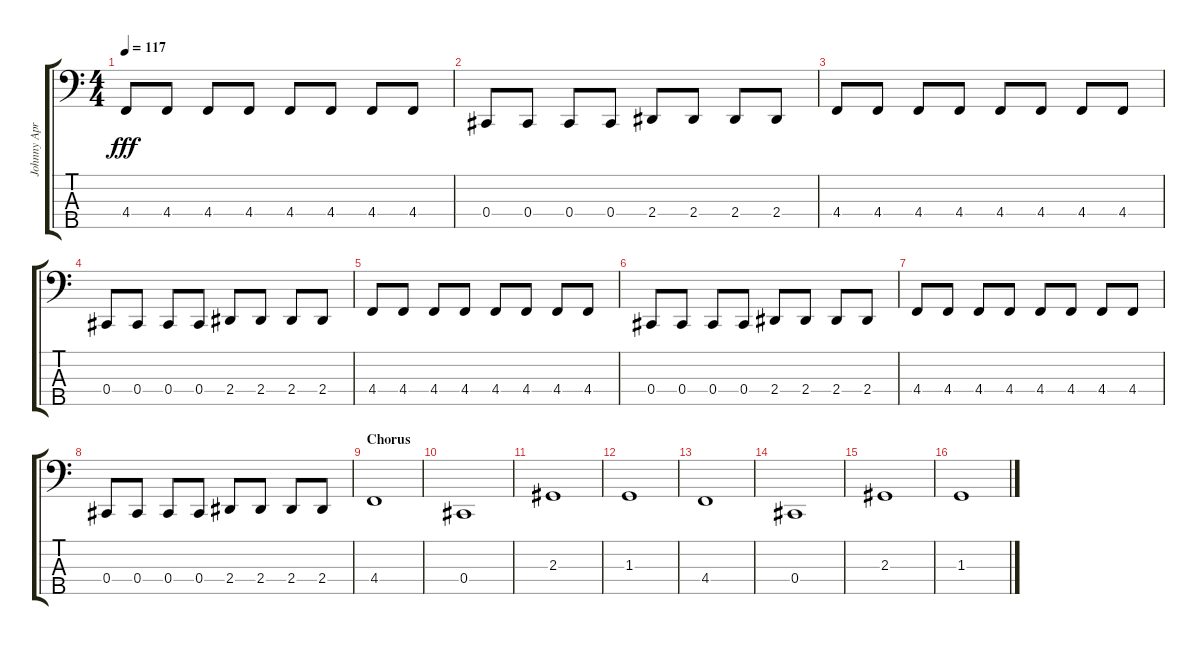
\track ("Johnny April - Bass" "Johnny Apr") {instrument electricbasspick}
\staff {score tabs}
\tuning (E2 B1 Gb1 Db1 Ab0) {hide}
\ts (4 4)
\tempo 117
\clef f4
\ks c
4.4.8{dy fff volume 13 balance 8 instrument electricbasspick} 4.4.8 4.4.8 4.4.8 4.4.8 4.4.8 4.4.8 4.4.8 |
0.4.8 0.4.8 0.4.8 0.4.8 2.4.8 2.4.8 2.4.8 2.4.8 |
4.4.8{volume 13 balance 8 instrument electricbasspick} 4.4.8 4.4.8 4.4.8 4.4.8 4.4.8 4.4.8 4.4.8 |
0.4.8 0.4.8 0.4.8 0.4.8 2.4.8 2.4.8 2.4.8 2.4.8 |
4.4.8{volume 13 balance 8 instrument electricbasspick} 4.4.8 4.4.8 4.4.8 4.4.8 4.4.8 4.4.8 4.4.8 |
0.4.8 0.4.8 0.4.8 0.4.8 2.4.8 2.4.8 2.4.8 2.4.8 |
4.4.8{volume 13 balance 8 instrument electricbasspick} 4.4.8 4.4.8 4.4.8 4.4.8 4.4.8 4.4.8 4.4.8 |
0.4.8 0.4.8 0.4.8 0.4.8 2.4.8 2.4.8 2.4.8 2.4.8 |
\section ("" "Chorus")
4.4.1 |
0.4.1 |
2.3.1 |
1.3.1 |
4.4.1 |
0.4.1 |
2.3.1 |
1.3.1
